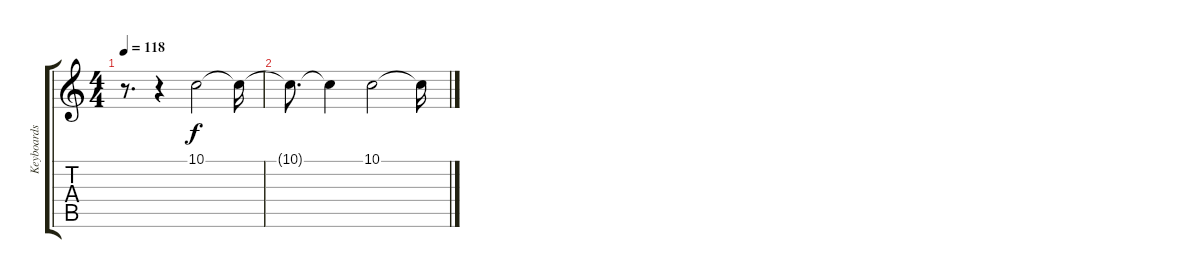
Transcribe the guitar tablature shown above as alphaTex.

\track ("Keyboards II" "Keyboards ") {instrument stringensemble2}
\staff {score tabs}
\tuning (D4 A3 F3 C3 G2 C2) {hide}
\ts (4 4)
\tempo 118
\clef g2
\ks c
r.8{d dy f volume 14 balance 8 instrument acousticgrandpiano} r.4 10.1.2 10.1{t}.16 |
10.1{t}.8{d} 10.1{t}.4 10.1.2 10.1{t}.16
